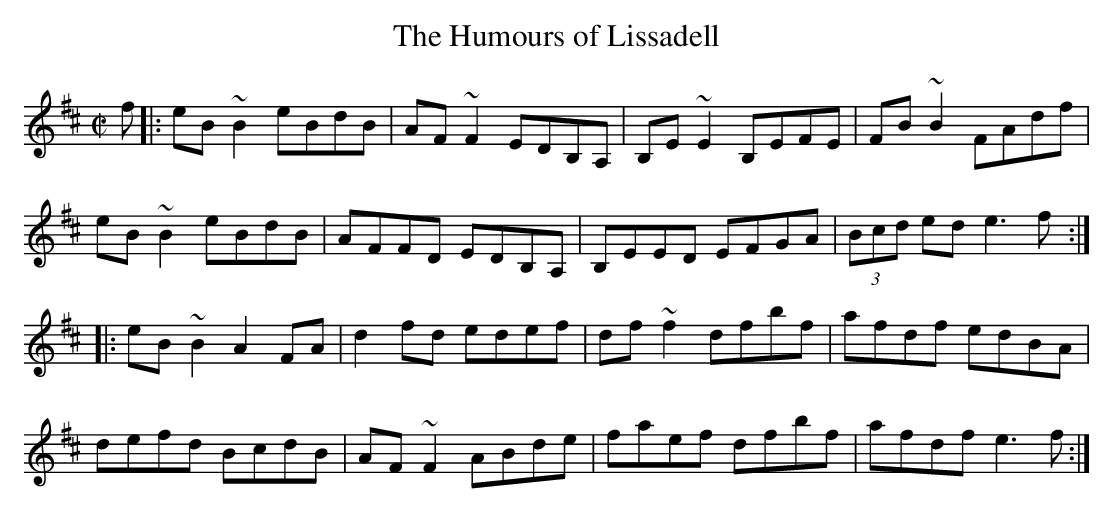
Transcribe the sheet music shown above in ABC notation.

X:1
T:Humours of Lissadell, The
M:C|
L:1/8
K:EDor
f[|:eB~B2 eBdB|AF~F2 EDB,A,|B,E~E2 B,EFE|FB~B2 FAdf|!
eB~B2 eBdB|AFFD EDB,A,|B,EED EFGA|(3Bcd ed e3f:|!
|:eB~B2 A2FA|d2fd edef|df~f2 dfbf|afdf edBA|!
defd BcdB|AF~F2 ABde|faef dfbf|afdf e3f:|]!
